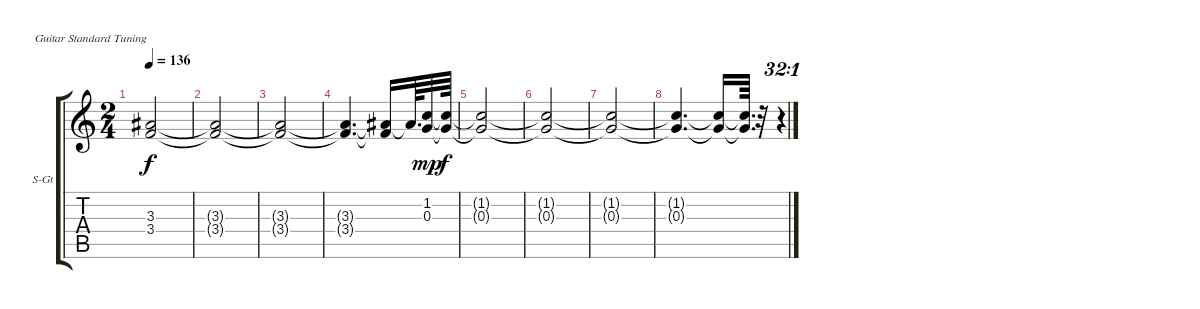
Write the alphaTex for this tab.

\bracketExtendMode groupsimilarinstruments
\firstSystemTrackNameOrientation horizontal
\otherSystemsTrackNameOrientation horizontal
\track ("cama," "S-Gt") {solo instrument synthstrings1}
\staff {score tabs}
\tuning (E4 B3 G3 D3 A2 E2)
\displaytranspose 12
\ts (2 4)
\tempo 136
\clef g2
\ks c
(3.3{t} 3.4{t}).2{dy f} |
(3.3{t} 3.4{t}).2 |
(3.3{t} 3.4{t}).2 |
(3.3{t} 3.4{t}).4{d} (3.3{t} 3.4{t}).16 3.3{t}.64{d} (1.2 0.3).32{dy mp} (1.2{t} 0.3{t}).64{dy f} |
(1.2{t} 0.3{t}).2 |
(1.2{t} 0.3{t}).2 |
(1.2{t} 0.3{t}).2 |
(1.2{t} 0.3{t}).4{d} (1.2{t} 0.3{t}).16 (1.2{t} 0.3{t}).64{d} r.32 r.4{tu (32 1)}
